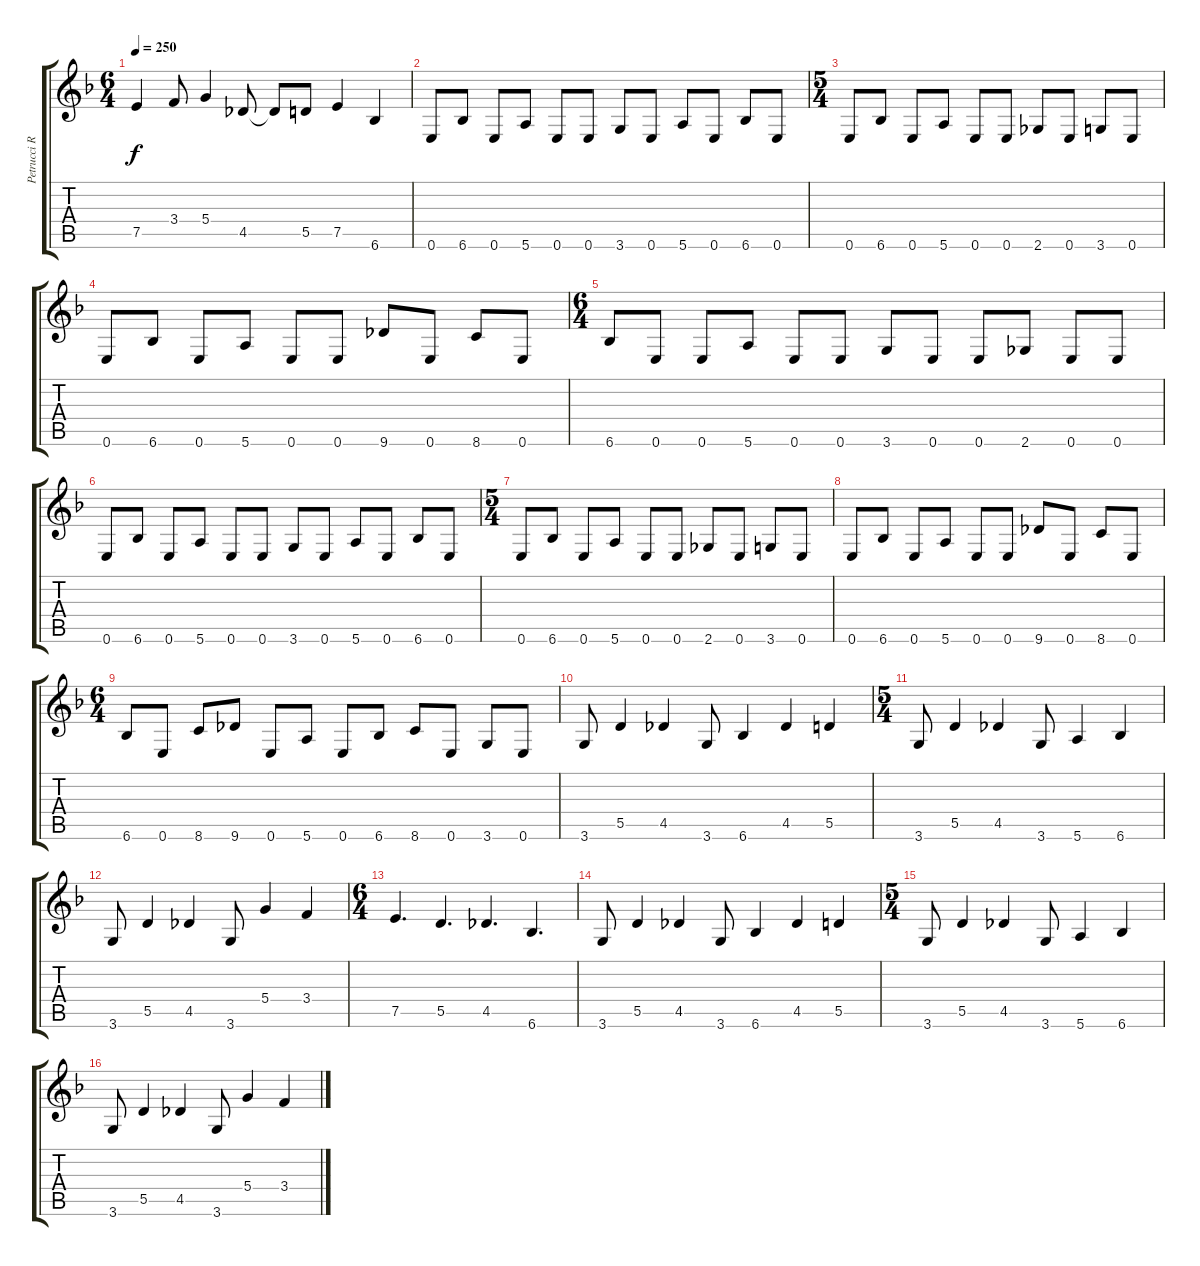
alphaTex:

\track ("Petrucci Right" "Petrucci R") {instrument distortionguitar}
\staff {score tabs}
\tuning (E4 B3 G3 D3 A2 E2) {hide}
\ts (6 4)
\tempo 250
\clef g2
\ks f
7.5.4{dy f} 3.4.8 5.4.4 4.5.8 4.5{t}.8 5.5.8 7.5.4 6.6.4 |
0.6.8 6.6.8 0.6.8 5.6.8 0.6.8 0.6.8 3.6.8 0.6.8 5.6.8 0.6.8 6.6.8 0.6.8 |
\ts (5 4)
0.6.8 6.6.8 0.6.8 5.6.8 0.6.8 0.6.8 2.6.8 0.6.8 3.6.8 0.6.8 |
0.6.8 6.6.8 0.6.8 5.6.8 0.6.8 0.6.8 9.6.8 0.6.8 8.6.8 0.6.8 |
\ts (6 4)
6.6.8 0.6.8 0.6.8 5.6.8 0.6.8 0.6.8 3.6.8 0.6.8 0.6.8 2.6.8 0.6.8 0.6.8 |
0.6.8 6.6.8 0.6.8 5.6.8 0.6.8 0.6.8 3.6.8 0.6.8 5.6.8 0.6.8 6.6.8 0.6.8 |
\ts (5 4)
0.6.8 6.6.8 0.6.8 5.6.8 0.6.8 0.6.8 2.6.8 0.6.8 3.6.8 0.6.8 |
0.6.8 6.6.8 0.6.8 5.6.8 0.6.8 0.6.8 9.6.8 0.6.8 8.6.8 0.6.8 |
\ts (6 4)
6.6.8 0.6.8 8.6.8 9.6.8 0.6.8 5.6.8 0.6.8 6.6.8 8.6.8 0.6.8 3.6.8 0.6.8 |
3.6.8 5.5.4 4.5.4 3.6.8 6.6.4 4.5.4 5.5.4 |
\ts (5 4)
3.6.8 5.5.4 4.5.4 3.6.8 5.6.4 6.6.4 |
3.6.8 5.5.4 4.5.4 3.6.8 5.4.4 3.4.4 |
\ts (6 4)
7.5.4{d} 5.5.4{d} 4.5.4{d} 6.6.4{d} |
3.6.8 5.5.4 4.5.4 3.6.8 6.6.4 4.5.4 5.5.4 |
\ts (5 4)
3.6.8 5.5.4 4.5.4 3.6.8 5.6.4 6.6.4 |
3.6.8 5.5.4 4.5.4 3.6.8 5.4.4 3.4.4
